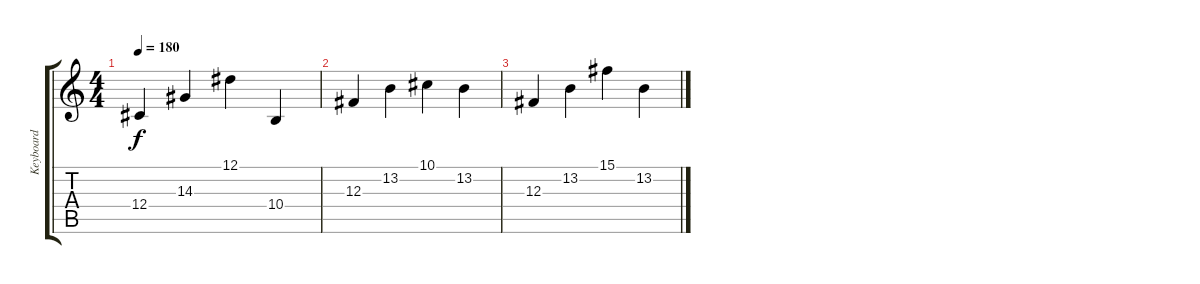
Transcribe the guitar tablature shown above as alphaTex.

\track ("Keyboard" "Keyboard") {instrument harpsichord}
\staff {score tabs}
\tuning (Eb4 Bb3 Gb3 Db3 Ab2 Eb2) {hide}
\ts (4 4)
\tempo 180
\clef g2
\ks c
12.4.4{dy f} 14.3.4 12.1.4 10.4.4 |
12.3.4 13.2.4 10.1.4 13.2.4 |
12.3.4 13.2.4 15.1.4 13.2.4
